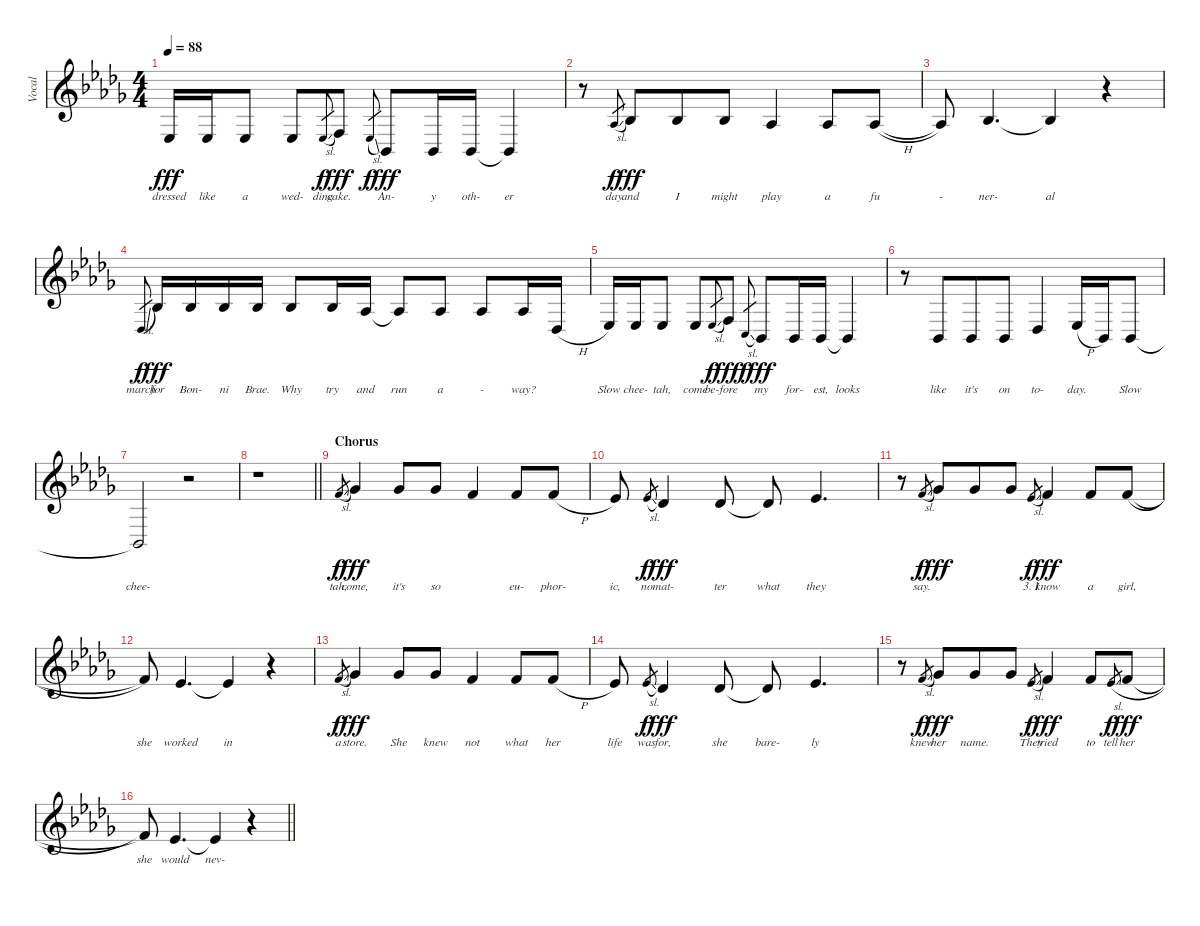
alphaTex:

\track ("Vocal" "Vocal") {instrument lead6voice}
\staff {score}
\tuning (E4 B3 G3 D3 A2 E2) {hide}
\ts (4 4)
\tempo 88
\clef g2
\ks bbminor
6.5.16{lyrics (0 "dressed") lyrics (1 "") lyrics (2 "") lyrics (3 "") lyrics (4 "") dy fff} 6.5.16{lyrics (0 "like") lyrics (1 "") lyrics (2 "") lyrics (3 "") lyrics (4 "")} 6.5.8{lyrics (0 "a") lyrics (1 "") lyrics (2 "") lyrics (3 "") lyrics (4 "")} 1.4.8{lyrics (0 "wed-") lyrics (1 "") lyrics (2 "") lyrics (3 "") lyrics (4 "")} 1.4{sl}.8{lyrics (0 "ding") lyrics (1 "") lyrics (2 "") lyrics (3 "") lyrics (4 "") gr dy f} 3.4.8{lyrics (0 "cake.") lyrics (1 "") lyrics (2 "") lyrics (3 "") lyrics (4 "") dy fff} 6.5{sl}.8{lyrics (0 " ") lyrics (1 "") lyrics (2 "") lyrics (3 "") lyrics (4 "") gr dy f} 1.5.8{lyrics (0 "An-") lyrics (1 "") lyrics (2 "") lyrics (3 "") lyrics (4 "") dy fff} 1.5.16{lyrics (0 "y") lyrics (1 "") lyrics (2 "") lyrics (3 "") lyrics (4 "")} 1.5.16{lyrics (0 "oth-") lyrics (1 "") lyrics (2 "") lyrics (3 "") lyrics (4 "")} 1.5{t}.4{lyrics (0 "er") lyrics (1 "") lyrics (2 "") lyrics (3 "") lyrics (4 "")} |
r.8 1.3{sl}.8{lyrics (0 "day") lyrics (1 "") lyrics (2 "") lyrics (3 "") lyrics (4 "") gr dy f} 3.3.8{lyrics (0 "and") lyrics (1 "") lyrics (2 "") lyrics (3 "") lyrics (4 "") dy fff beam merge} 3.3.8{lyrics (0 "I") lyrics (1 "") lyrics (2 "") lyrics (3 "") lyrics (4 "")} 3.3.8{lyrics (0 "might") lyrics (1 "") lyrics (2 "") lyrics (3 "") lyrics (4 "")} 1.3.4{lyrics (0 "play") lyrics (1 "") lyrics (2 "") lyrics (3 "") lyrics (4 "")} 1.3.8{lyrics (0 "a") lyrics (1 "") lyrics (2 "") lyrics (3 "") lyrics (4 "")} 1.3{h}.8{lyrics (0 "fu") lyrics (1 "") lyrics (2 "") lyrics (3 "") lyrics (4 "")} |
1.3{t}.8{lyrics (0 "-") lyrics (1 "") lyrics (2 "") lyrics (3 "") lyrics (4 "")} 3.3.4{d lyrics (0 "ner-") lyrics (1 "") lyrics (2 "") lyrics (3 "") lyrics (4 "")} 3.3{t}.4{lyrics (0 "al") lyrics (1 "") lyrics (2 "") lyrics (3 "") lyrics (4 "")} r.4 |
4.5{sl}.8{lyrics (0 "march") lyrics (1 "") lyrics (2 "") lyrics (3 "") lyrics (4 "") gr dy f} 13.5.16{lyrics (0 "for") lyrics (1 "") lyrics (2 "") lyrics (3 "") lyrics (4 "") dy fff} 3.3.16{lyrics (0 "Bon-") lyrics (1 "") lyrics (2 "") lyrics (3 "") lyrics (4 "")} 3.3.16{lyrics (0 "ni") lyrics (1 "") lyrics (2 "") lyrics (3 "") lyrics (4 "")} 3.3.16{lyrics (0 "Brae.") lyrics (1 "") lyrics (2 "") lyrics (3 "") lyrics (4 "")} 3.3.8{lyrics (0 "Why") lyrics (1 "") lyrics (2 "") lyrics (3 "") lyrics (4 "") beam Up} 3.3.16{lyrics (0 "try") lyrics (1 "") lyrics (2 "") lyrics (3 "") lyrics (4 "") beam Up} 1.3.16{lyrics (0 "and") lyrics (1 "") lyrics (2 "") lyrics (3 "") lyrics (4 "") beam Up} 1.3{t}.8{lyrics (0 "run") lyrics (1 "") lyrics (2 "") lyrics (3 "") lyrics (4 "")} 1.3.8{lyrics (0 "a") lyrics (1 "") lyrics (2 "") lyrics (3 "") lyrics (4 "")} 1.3.8{lyrics (0 "-") lyrics (1 "") lyrics (2 "") lyrics (3 "") lyrics (4 "")} 1.3.16{lyrics (0 "way?") lyrics (1 "") lyrics (2 "") lyrics (3 "") lyrics (4 "")} 4.5{h}.16{lyrics (0 "") lyrics (1 "") lyrics (2 "") lyrics (3 "") lyrics (4 "")} |
6.5.16{lyrics (0 "Slow") lyrics (1 "") lyrics (2 "") lyrics (3 "") lyrics (4 "")} 6.5.16{lyrics (0 "chee-") lyrics (1 "") lyrics (2 "") lyrics (3 "") lyrics (4 "")} 1.4.8{lyrics (0 "tah,") lyrics (1 "") lyrics (2 "") lyrics (3 "") lyrics (4 "")} 1.4.8{lyrics (0 "come") lyrics (1 "") lyrics (2 "") lyrics (3 "") lyrics (4 "")} 1.4{sl}.8{lyrics (0 "be-") lyrics (1 "") lyrics (2 "") lyrics (3 "") lyrics (4 "") gr dy f} 3.4.8{lyrics (0 "fore") lyrics (1 "") lyrics (2 "") lyrics (3 "") lyrics (4 "") dy fff} 3.5{sl}.8{lyrics (0 " ") lyrics (1 "") lyrics (2 "") lyrics (3 "") lyrics (4 "") gr dy f} 1.5.8{lyrics (0 "my") lyrics (1 "") lyrics (2 "") lyrics (3 "") lyrics (4 "") dy fff} 1.5.16{lyrics (0 "for-") lyrics (1 "") lyrics (2 "") lyrics (3 "") lyrics (4 "")} 1.5.16{lyrics (0 "est,") lyrics (1 "") lyrics (2 "") lyrics (3 "") lyrics (4 "")} 1.5{t}.4{lyrics (0 "looks") lyrics (1 "") lyrics (2 "") lyrics (3 "") lyrics (4 "")} |
r.8 1.5.8{lyrics (0 "like") lyrics (1 "") lyrics (2 "") lyrics (3 "") lyrics (4 "") beam merge} 1.5.8{lyrics (0 "it's") lyrics (1 "") lyrics (2 "") lyrics (3 "") lyrics (4 "")} 1.5.8{lyrics (0 "on") lyrics (1 "") lyrics (2 "") lyrics (3 "") lyrics (4 "")} 4.5.4{lyrics (0 "to-") lyrics (1 "") lyrics (2 "") lyrics (3 "") lyrics (4 "")} 6.5{h}.16{lyrics (0 "day.") lyrics (1 "") lyrics (2 "") lyrics (3 "") lyrics (4 "")} 1.5.16{lyrics (0 " ") lyrics (1 "") lyrics (2 "") lyrics (3 "") lyrics (4 "")} 1.5.8{lyrics (0 "Slow") lyrics (1 "") lyrics (2 "") lyrics (3 "") lyrics (4 "")} |
1.5{t}.2{lyrics (0 "chee-") lyrics (1 "") lyrics (2 "") lyrics (3 "") lyrics (4 "")} r.2 |
\barLineRight lightlight
r.1 |
\section ("" "Chorus")
1.1{sl}.8{lyrics (0 "tah,") lyrics (1 "") lyrics (2 "") lyrics (3 "") lyrics (4 "") gr dy f} 2.1.4{lyrics (0 "come,") lyrics (1 "") lyrics (2 "") lyrics (3 "") lyrics (4 "") dy fff} 2.1.8{lyrics (0 "it's") lyrics (1 "") lyrics (2 "") lyrics (3 "") lyrics (4 "")} 2.1.8{lyrics (0 "so") lyrics (1 "") lyrics (2 "") lyrics (3 "") lyrics (4 "")} 1.1.4{lyrics (0 " ") lyrics (1 "") lyrics (2 "") lyrics (3 "") lyrics (4 "")} 1.1.8{lyrics (0 "eu-") lyrics (1 "") lyrics (2 "") lyrics (3 "") lyrics (4 "")} 6.2{h}.8{lyrics (0 "phor-") lyrics (1 "") lyrics (2 "") lyrics (3 "") lyrics (4 "")} |
4.2.8{lyrics (0 "ic,") lyrics (1 "") lyrics (2 "") lyrics (3 "") lyrics (4 "")} 4.2{sl}.8{lyrics (0 "no") lyrics (1 "") lyrics (2 "") lyrics (3 "") lyrics (4 "") gr dy f} 2.2.4{lyrics (0 "mat-") lyrics (1 "") lyrics (2 "") lyrics (3 "") lyrics (4 "") dy fff} 2.2.8{lyrics (0 "ter") lyrics (1 "") lyrics (2 "") lyrics (3 "") lyrics (4 "")} 2.2{t}.8{lyrics (0 "what") lyrics (1 "") lyrics (2 "") lyrics (3 "") lyrics (4 "")} 4.2.4{d lyrics (0 "they") lyrics (1 "") lyrics (2 "") lyrics (3 "") lyrics (4 "")} |
r.8 1.1{sl}.8{lyrics (0 "say.") lyrics (1 "") lyrics (2 "") lyrics (3 "") lyrics (4 "") gr dy f} 2.1.8{lyrics (0 " ") lyrics (1 "") lyrics (2 "") lyrics (3 "") lyrics (4 "") dy fff beam merge} 2.1.8{lyrics (0 "") lyrics (1 "") lyrics (2 "") lyrics (3 "") lyrics (4 "")} 2.1.8{lyrics (0 "") lyrics (1 "") lyrics (2 "") lyrics (3 "") lyrics (4 "")} 4.2{sl}.8{lyrics (0 "3. I") lyrics (1 "") lyrics (2 "") lyrics (3 "") lyrics (4 "") gr dy f} 6.2.4{lyrics (0 "know") lyrics (1 "") lyrics (2 "") lyrics (3 "") lyrics (4 "") dy fff} 6.2.8{lyrics (0 "a") lyrics (1 "") lyrics (2 "") lyrics (3 "") lyrics (4 "")} 6.2{h}.8{lyrics (0 "girl,") lyrics (1 "") lyrics (2 "") lyrics (3 "") lyrics (4 "")} |
6.2{t}.8{lyrics (0 "she") lyrics (1 "") lyrics (2 "") lyrics (3 "") lyrics (4 "")} 4.2.4{d lyrics (0 "worked") lyrics (1 "") lyrics (2 "") lyrics (3 "") lyrics (4 "")} 4.2{t}.4{lyrics (0 "in") lyrics (1 "") lyrics (2 "") lyrics (3 "") lyrics (4 "")} r.4 |
1.1{sl}.8{lyrics (0 "a") lyrics (1 "") lyrics (2 "") lyrics (3 "") lyrics (4 "") gr dy f} 2.1.4{lyrics (0 "store.") lyrics (1 "") lyrics (2 "") lyrics (3 "") lyrics (4 "") dy fff} 2.1.8{lyrics (0 "She") lyrics (1 "") lyrics (2 "") lyrics (3 "") lyrics (4 "")} 2.1.8{lyrics (0 "knew") lyrics (1 "") lyrics (2 "") lyrics (3 "") lyrics (4 "")} 1.1.4{lyrics (0 "not") lyrics (1 "") lyrics (2 "") lyrics (3 "") lyrics (4 "")} 1.1.8{lyrics (0 "what") lyrics (1 "") lyrics (2 "") lyrics (3 "") lyrics (4 "")} 6.2{h}.8{lyrics (0 "her") lyrics (1 "") lyrics (2 "") lyrics (3 "") lyrics (4 "")} |
4.2.8{lyrics (0 "life") lyrics (1 "") lyrics (2 "") lyrics (3 "") lyrics (4 "")} 4.2{sl}.8{lyrics (0 "was") lyrics (1 "") lyrics (2 "") lyrics (3 "") lyrics (4 "") gr dy f} 2.2.4{lyrics (0 "for,") lyrics (1 "") lyrics (2 "") lyrics (3 "") lyrics (4 "") dy fff} 2.2.8{lyrics (0 "she") lyrics (1 "") lyrics (2 "") lyrics (3 "") lyrics (4 "")} 2.2{t}.8{lyrics (0 "bare-") lyrics (1 "") lyrics (2 "") lyrics (3 "") lyrics (4 "")} 4.2.4{d lyrics (0 "ly") lyrics (1 "") lyrics (2 "") lyrics (3 "") lyrics (4 "")} |
r.8 1.1{sl}.8{lyrics (0 "knew") lyrics (1 "") lyrics (2 "") lyrics (3 "") lyrics (4 "") gr dy f} 2.1.8{lyrics (0 "her") lyrics (1 "") lyrics (2 "") lyrics (3 "") lyrics (4 "") dy fff beam merge} 2.1.8{lyrics (0 "name.") lyrics (1 "") lyrics (2 "") lyrics (3 "") lyrics (4 "")} 2.1.8{lyrics (0 " ") lyrics (1 "") lyrics (2 "") lyrics (3 "") lyrics (4 "")} 4.2{sl}.8{lyrics (0 "They") lyrics (1 "") lyrics (2 "") lyrics (3 "") lyrics (4 "") gr dy f} 6.2.4{lyrics (0 "tried") lyrics (1 "") lyrics (2 "") lyrics (3 "") lyrics (4 "") dy fff} 6.2.8{lyrics (0 "to") lyrics (1 "") lyrics (2 "") lyrics (3 "") lyrics (4 "")} 4.2{sl}.8{lyrics (0 "tell") lyrics (1 "") lyrics (2 "") lyrics (3 "") lyrics (4 "") gr dy f} 6.2{h}.8{lyrics (0 "her") lyrics (1 "") lyrics (2 "") lyrics (3 "") lyrics (4 "") dy fff} |
\barLineRight lightlight
6.2{t}.8{lyrics (0 "she") lyrics (1 "") lyrics (2 "") lyrics (3 "") lyrics (4 "")} 4.2.4{d lyrics (0 "would") lyrics (1 "") lyrics (2 "") lyrics (3 "") lyrics (4 "")} 4.2{t}.4{lyrics (0 "nev-") lyrics (1 "") lyrics (2 "") lyrics (3 "") lyrics (4 "")} r.4
